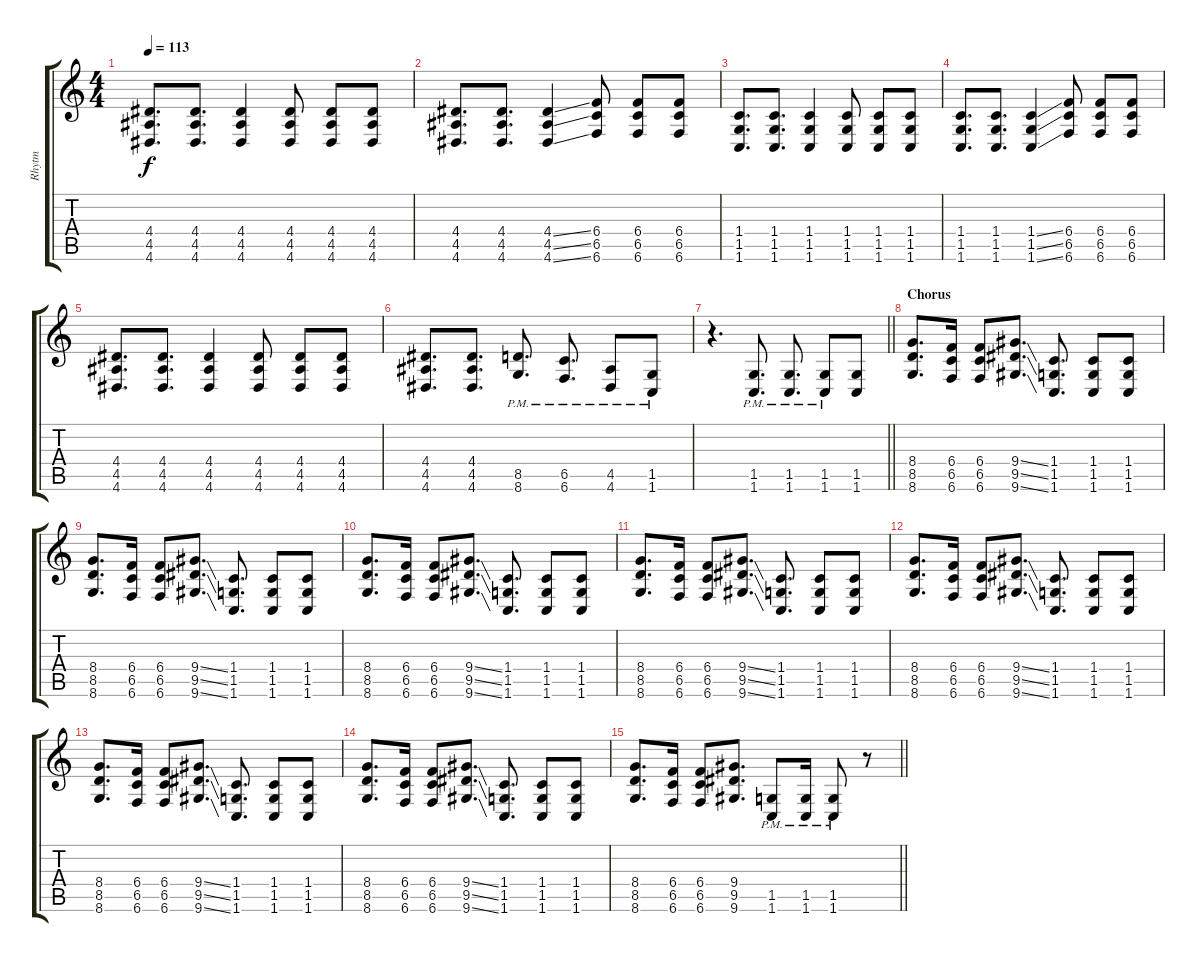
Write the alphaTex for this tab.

\track ("Rhytm" "Rhytm") {instrument distortionguitar}
\staff {score tabs}
\tuning (Db4 Ab3 E3 B2 Gb2 B1) {hide}
\ts (4 4)
\tempo 113
\clef g2
\ks c
(4.4 4.5 4.6).8{d dy f} (4.4 4.5 4.6).8{d} (4.4 4.5 4.6).4 (4.4 4.5 4.6).8 (4.4 4.5 4.6).8 (4.4 4.5 4.6).8 |
(4.4 4.5 4.6).8{d} (4.4 4.5 4.6).8{d} (4.4{ss} 4.5{ss} 4.6{ss}).4 (6.4 6.5 6.6).8 (6.4 6.5 6.6).8 (6.4 6.5 6.6).8 |
(1.4 1.5 1.6).8{d} (1.4 1.5 1.6).8{d} (1.4 1.5 1.6).4 (1.4 1.5 1.6).8 (1.4 1.5 1.6).8 (1.4 1.5 1.6).8 |
(1.4 1.5 1.6).8{d} (1.4 1.5 1.6).8{d} (1.4{ss} 1.5{ss} 1.6{ss}).4 (6.4 6.5 6.6).8 (6.4 6.5 6.6).8 (6.4 6.5 6.6).8 |
(4.4 4.5 4.6).8{d} (4.4 4.5 4.6).8{d} (4.4 4.5 4.6).4 (4.4 4.5 4.6).8 (4.4 4.5 4.6).8 (4.4 4.5 4.6).8 |
(4.4 4.5 4.6).8{d} (4.4 4.5 4.6).8{d} (8.5{pm} 8.6{pm}).8{d} (6.5{pm} 6.6{pm}).8{d} (4.5{pm} 4.6{pm}).8 (1.5{pm} 1.6{pm}).8 |
\barLineRight lightlight
r.4{d} (1.5{pm} 1.6{pm}).8{d} (1.5{pm} 1.6{pm}).8{d} (1.5{pm} 1.6{pm}).8 (1.5 1.6).8 |
\section ("" "Chorus")
(8.4 8.5 8.6).8{d} (6.4 6.5 6.6).16 (6.4 6.5 6.6).8 (9.4{ss} 9.5{ss} 9.6{ss}).8{d} (1.4 1.5 1.6).8{d} (1.4 1.5 1.6).8 (1.4 1.5 1.6).8 |
(8.4 8.5 8.6).8{d} (6.4 6.5 6.6).16 (6.4 6.5 6.6).8 (9.4{ss} 9.5{ss} 9.6{ss}).8{d} (1.4 1.5 1.6).8{d} (1.4 1.5 1.6).8 (1.4 1.5 1.6).8 |
(8.4 8.5 8.6).8{d} (6.4 6.5 6.6).16 (6.4 6.5 6.6).8 (9.4{ss} 9.5{ss} 9.6{ss}).8{d} (1.4 1.5 1.6).8{d} (1.4 1.5 1.6).8 (1.4 1.5 1.6).8 |
(8.4 8.5 8.6).8{d} (6.4 6.5 6.6).16 (6.4 6.5 6.6).8 (9.4{ss} 9.5{ss} 9.6{ss}).8{d} (1.4 1.5 1.6).8{d} (1.4 1.5 1.6).8 (1.4 1.5 1.6).8 |
(8.4 8.5 8.6).8{d} (6.4 6.5 6.6).16 (6.4 6.5 6.6).8 (9.4{ss} 9.5{ss} 9.6{ss}).8{d} (1.4 1.5 1.6).8{d} (1.4 1.5 1.6).8 (1.4 1.5 1.6).8 |
(8.4 8.5 8.6).8{d} (6.4 6.5 6.6).16 (6.4 6.5 6.6).8 (9.4{ss} 9.5{ss} 9.6{ss}).8{d} (1.4 1.5 1.6).8{d} (1.4 1.5 1.6).8 (1.4 1.5 1.6).8 |
(8.4 8.5 8.6).8{d} (6.4 6.5 6.6).16 (6.4 6.5 6.6).8 (9.4{ss} 9.5{ss} 9.6{ss}).8{d} (1.4 1.5 1.6).8{d} (1.4 1.5 1.6).8 (1.4 1.5 1.6).8 |
\barLineRight lightlight
(8.4 8.5 8.6).8{d} (6.4 6.5 6.6).16 (6.4 6.5 6.6).8 (9.4 9.5 9.6).8{d} (1.5{pm} 1.6{pm}).8 (1.5{pm} 1.6{pm}).16 (1.5{pm} 1.6{pm}).8 r.8
